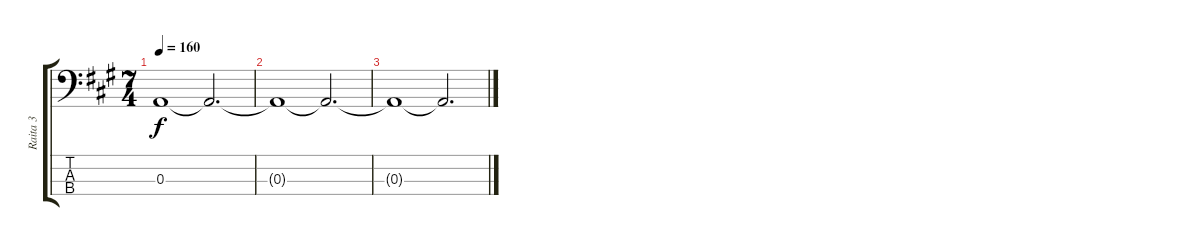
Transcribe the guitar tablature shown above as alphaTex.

\track ("Raita 3" "Raita 3") {instrument electricbassfinger}
\staff {score tabs}
\tuning (G2 D2 A1 E1) {hide}
\ts (7 4)
\tempo 160
\clef f4
\ks a
0.3{t}.1{dy f} 0.3{t}.2{d} |
0.3{t}.1 0.3{t}.2{d} |
0.3{t}.1 0.3{t}.2{d}
